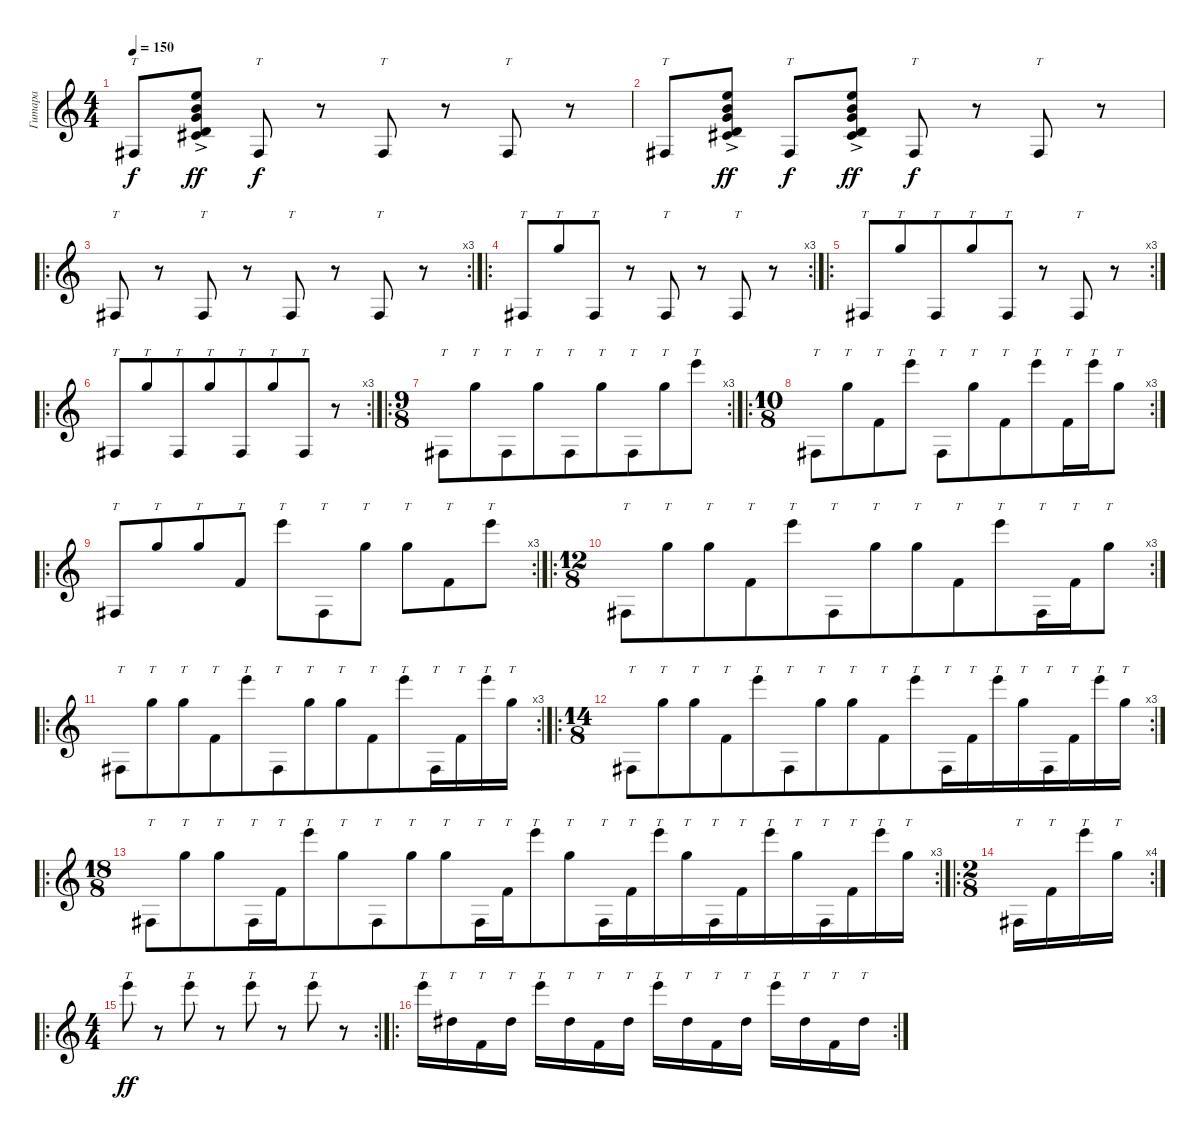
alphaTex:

\track ("Гитара" "Гитара") {instrument acousticguitarnylon}
\staff {score}
\tuning (E4 B3 G3 D3 A2 E2) {hide}
\ts (4 4)
\tempo 150
\clef g2
\ks c
2.6.8{tt dy f} (0.1{ac} 0.2{ac} 0.3{ac} 0.4{ac} 4.5{ac}).8{bd 120 dy ff} 2.6.8{tt dy f} r.8 2.6.8{tt} r.8 2.6.8{tt} r.8 |
2.6.8{tt} (0.1{ac} 0.2{ac} 0.3{ac} 0.4{ac} 4.5{ac}).8{bd 120 dy ff} 2.6.8{tt dy f} (0.1{ac} 0.2{ac} 0.3{ac} 0.4{ac} 4.5{ac}).8{bd 120 dy ff} 2.6.8{tt dy f} r.8 2.6.8{tt} r.8 |
\ro
\rc 3
2.6.8{tt} r.8 2.6.8{tt} r.8 2.6.8{tt} r.8 2.6.8{tt} r.8 |
\ro
\rc 3
2.6.8{tt} 12.3.8{tt beam merge} 2.6.8{tt} r.8 2.6.8{tt} r.8 2.6.8{tt} r.8 |
\ro
\rc 3
2.6.8{tt} 12.3.8{tt beam merge} 2.6.8{tt} 12.3.8{tt beam merge} 2.6.8{tt} r.8 2.6.8{tt} r.8 |
\ro
\rc 3
2.6.8{tt} 12.3.8{tt beam merge} 2.6.8{tt} 12.3.8{tt beam merge} 2.6.8{tt} 12.3.8{tt beam merge} 2.6.8{tt} r.8 |
\ro
\rc 3
\ts (9 8)
2.6.8{tt} 12.3.8{tt} 2.6.8{tt beam merge} 12.3.8{tt} 2.6.8{tt} 12.3.8{tt beam merge} 2.6.8{tt} 12.3.8{tt} 12.1.8{tt} |
\ro
\rc 3
\ts (10 8)
2.6.8{tt} 12.3.8{tt} 3.4.8{tt beam merge} 12.1.8{tt} 2.6.8{tt} 12.3.8{tt beam merge} 3.4.8{tt beam merge} 12.1.8{tt beam merge} 3.4.16{tt} 12.1.16{tt beam merge} 12.3.8{tt} |
\ro
\rc 3
2.6.8{tt} 12.3.8{tt} 12.3.8{tt beam merge} 3.4.8{tt} 12.1.8{tt} 2.6.8{tt beam merge} 12.3.8{tt} 12.3.8{tt} 3.4.8{tt beam merge} 12.1.8{tt} |
\ro
\rc 3
\ts (12 8)
2.6.8{tt} 12.3.8{tt} 12.3.8{tt beam merge} 3.4.8{tt} 12.1.8{tt} 2.6.8{tt beam merge} 12.3.8{tt} 12.3.8{tt} 3.4.8{tt beam merge} 12.1.8{tt} 2.6.16{tt} 3.4.16{tt} 12.3.8{tt} |
\ro
\rc 3
2.6.8{tt} 12.3.8{tt} 12.3.8{tt beam merge} 3.4.8{tt} 12.1.8{tt} 2.6.8{tt beam merge} 12.3.8{tt} 12.3.8{tt beam merge} 3.4.8{tt beam merge} 12.1.8{tt} 2.6.16{tt} 3.4.16{tt} 12.1.16{tt} 12.3.16{tt} |
\ro
\rc 3
\ts (14 8)
2.6.8{tt beam merge} 12.3.8{tt beam merge} 12.3.8{tt beam merge} 3.4.8{tt beam merge} 12.1.8{tt beam merge} 2.6.8{tt beam merge} 12.3.8{tt beam merge} 12.3.8{tt beam merge} 3.4.8{tt beam merge} 12.1.8{tt beam merge} 2.6.16{tt} 3.4.16{tt beam merge} 12.1.16{tt} 12.3.16{tt beam merge} 2.6.16{tt} 3.4.16{tt beam merge} 12.1.16{tt} 12.3.16{tt} |
\ro
\rc 3
\ts (18 8)
2.6.8{tt beam merge} 12.3.8{tt beam merge} 12.3.8{tt beam merge} 2.6.16{tt} 3.4.16{tt} 12.1.8{tt} 12.3.8{tt beam merge} 2.6.8{tt beam merge} 12.3.8{tt beam merge} 12.3.8{tt beam merge} 2.6.16{tt} 3.4.16{tt} 12.1.8{tt} 12.3.8{tt beam merge} 2.6.16{tt} 3.4.16{tt beam merge} 12.1.16{tt} 12.3.16{tt beam merge} 2.6.16{tt} 3.4.16{tt beam merge} 12.1.16{tt} 12.3.16{tt beam merge} 2.6.16{tt} 3.4.16{tt beam merge} 12.1.16{tt} 12.3.16{tt} |
\ro
\rc 4
\ts (2 8)
2.6.16{tt} 3.4.16{tt beam merge} 12.1.16{tt} 12.3.16{tt} |
\ro
\rc 2
\ts (4 4)
12.1.8{tt dy ff} r.8 12.1.8{tt} r.8 12.1.8{tt} r.8 12.1.8{tt} r.8 |
\ro
\rc 2
12.1.16{tt} 8.3.16{tt} 8.5.16{tt} 8.3.16{tt} 12.1.16{tt} 8.3.16{tt} 8.5.16{tt} 8.3.16{tt} 12.1.16{tt} 8.3.16{tt} 8.5.16{tt} 8.3.16{tt} 12.1.16{tt} 8.3.16{tt} 8.5.16{tt} 8.3.16{tt}
